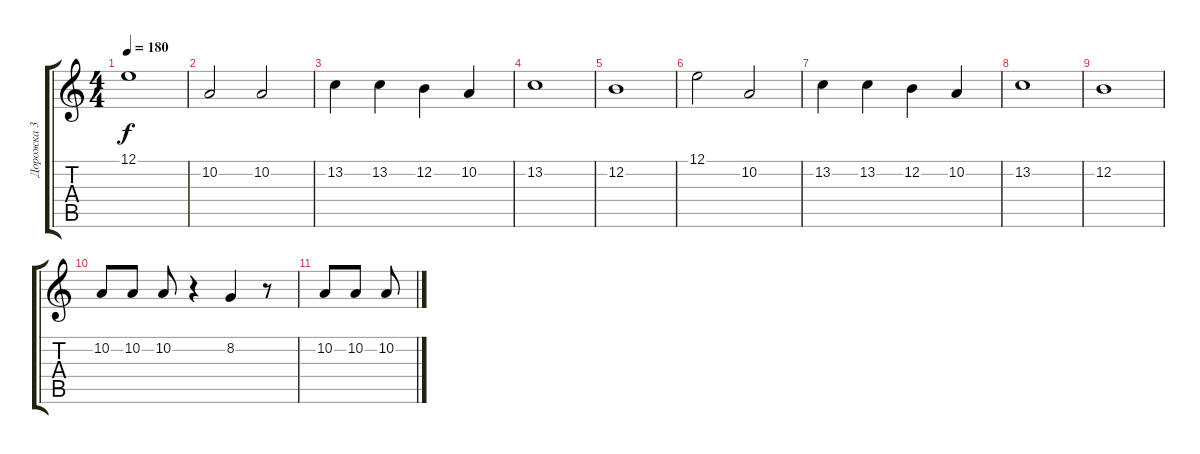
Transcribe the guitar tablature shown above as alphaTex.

\track ("Дорожка 3" "Дорожка 3") {instrument lead6voice}
\staff {score tabs}
\tuning (E4 B3 G3 D3 A2 E2) {hide}
\ts (4 4)
\tempo 180
\clef g2
\ks c
12.1.1{dy f} |
10.2.2 10.2.2 |
13.2.4 13.2.4 12.2.4 10.2.4 |
13.2.1 |
12.2.1 |
12.1.2 10.2.2 |
13.2.4 13.2.4 12.2.4 10.2.4 |
13.2.1 |
12.2.1 |
10.2.8 10.2.8 10.2.8 r.4 8.2.4 r.8 |
10.2.8 10.2.8 10.2.8
